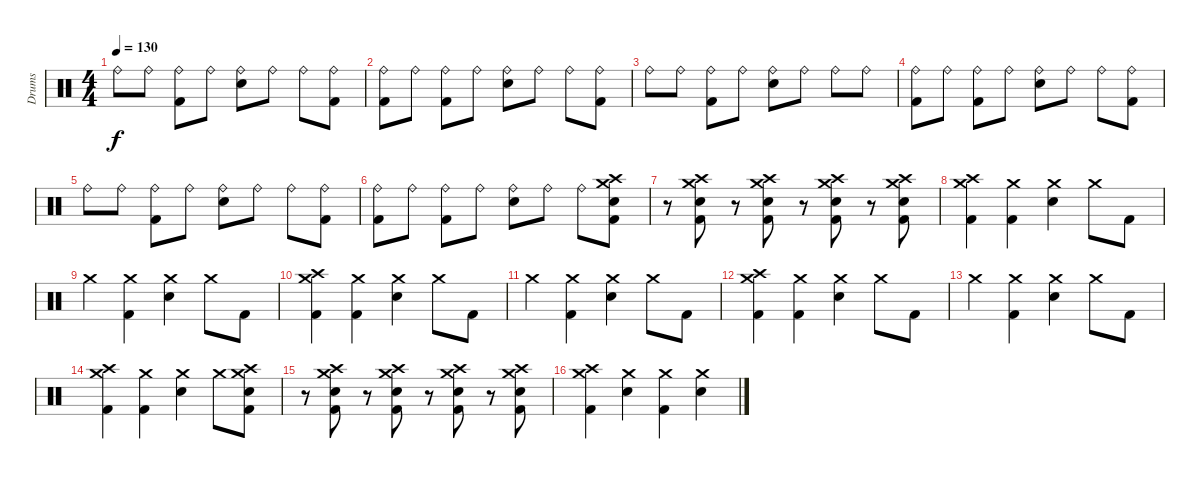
\track ("Drums" "Drums") {instrument percussion}
\staff {score}
\articulation defaults
\ts (4 4)
\tempo 130
\clef neutral
\ks c "Ride (bell)".8{dy f} "Ride (bell)".8
("Ride (bell)" "Kick (hit) 2").8 "Ride (bell)".8 ("Ride (bell)" "Electric Snare (hit)").8 "Ride (bell)".8 "Ride (bell)".8 ("Ride (bell)" "Kick (hit) 2").8 |
("Ride (bell)" "Kick (hit) 2").8 "Ride (bell)".8 ("Ride (bell)" "Kick (hit) 2").8 "Ride (bell)".8 ("Ride (bell)" "Electric Snare (hit)").8 "Ride (bell)".8 "Ride (bell)".8 ("Ride (bell)" "Kick (hit) 2").8 |
"Ride (bell)".8 "Ride (bell)".8 ("Ride (bell)" "Kick (hit) 2").8 "Ride (bell)".8 ("Ride (bell)" "Electric Snare (hit)").8 "Ride (bell)".8 "Ride (bell)".8 "Ride (bell)".8 |
("Ride (bell)" "Kick (hit) 2").8 "Ride (bell)".8 ("Ride (bell)" "Kick (hit) 2").8 "Ride (bell)".8 ("Ride (bell)" "Electric Snare (hit)").8 "Ride (bell)".8 "Ride (bell)".8 ("Ride (bell)" "Kick (hit) 2").8 |
"Ride (bell)".8 "Ride (bell)".8 ("Ride (bell)" "Kick (hit) 2").8 "Ride (bell)".8 ("Ride (bell)" "Electric Snare (hit)").8 "Ride (bell)".8 "Ride (bell)".8 ("Ride (bell)" "Kick (hit) 2").8 |
("Ride (bell)" "Kick (hit) 2").8 "Ride (bell)".8 ("Ride (bell)" "Kick (hit) 2").8 "Ride (bell)".8 ("Ride (bell)" "Electric Snare (hit)").8 "Ride (bell)".8 "Ride (bell)".8 ("Crash high (hit)" "Crash medium (hit)" "Electric Snare (hit)" "Kick (hit) 2").8 |
r.8 ("Crash high (hit)" "Crash medium (hit)" "Electric Snare (hit)" "Kick (hit) 2").8 r.8 ("Crash high (hit)" "Crash medium (hit)" "Electric Snare (hit)" "Kick (hit) 2").8 r.8 ("Crash high (hit)" "Crash medium (hit)" "Electric Snare (hit)" "Kick (hit) 2").8 r.8 ("Crash high (hit)" "Crash medium (hit)" "Electric Snare (hit)" "Kick (hit) 2").8 |
("Crash high (hit)" "Crash medium (hit)" "Kick (hit) 2").4 ("Crash medium (hit)" "Kick (hit) 2").4 ("Crash medium (hit)" "Electric Snare (hit)").4 "Crash medium (hit)".8 "Kick (hit) 2".8 |
"Crash medium (hit)".4 ("Crash medium (hit)" "Kick (hit) 2").4 ("Crash medium (hit)" "Electric Snare (hit)").4 "Crash medium (hit)".8 "Kick (hit) 2".8 |
("Crash high (hit)" "Crash medium (hit)" "Kick (hit) 2").4 ("Crash medium (hit)" "Kick (hit) 2").4 ("Crash medium (hit)" "Electric Snare (hit)").4 "Crash medium (hit)".8 "Kick (hit) 2".8 |
"Crash medium (hit)".4 ("Crash medium (hit)" "Kick (hit) 2").4 ("Crash medium (hit)" "Electric Snare (hit)").4 "Crash medium (hit)".8 "Kick (hit) 2".8 |
("Crash high (hit)" "Crash medium (hit)" "Kick (hit) 2").4 ("Crash medium (hit)" "Kick (hit) 2").4 ("Crash medium (hit)" "Electric Snare (hit)").4 "Crash medium (hit)".8 "Kick (hit) 2".8 |
"Crash medium (hit)".4 ("Crash medium (hit)" "Kick (hit) 2").4 ("Crash medium (hit)" "Electric Snare (hit)").4 "Crash medium (hit)".8 "Kick (hit) 2".8 |
("Crash high (hit)" "Crash medium (hit)" "Kick (hit) 2").4 ("Crash medium (hit)" "Kick (hit) 2").4 ("Crash medium (hit)" "Electric Snare (hit)").4 "Crash medium (hit)".8 ("Crash high (hit)" "Crash medium (hit)" "Electric Snare (hit)" "Kick (hit) 2").8 |
r.8 ("Crash high (hit)" "Crash medium (hit)" "Electric Snare (hit)" "Kick (hit) 2").8 r.8 ("Crash high (hit)" "Crash medium (hit)" "Electric Snare (hit)" "Kick (hit) 2").8 r.8 ("Crash high (hit)" "Crash medium (hit)" "Electric Snare (hit)" "Kick (hit) 2").8 r.8 ("Crash high (hit)" "Crash medium (hit)" "Electric Snare (hit)" "Kick (hit) 2").8 |
("Crash high (hit)" "Crash medium (hit)" "Kick (hit) 2").4 ("Crash medium (hit)" "Electric Snare (hit)").4 ("Crash medium (hit)" "Kick (hit) 2").4 ("Crash medium (hit)" "Electric Snare (hit)").4
